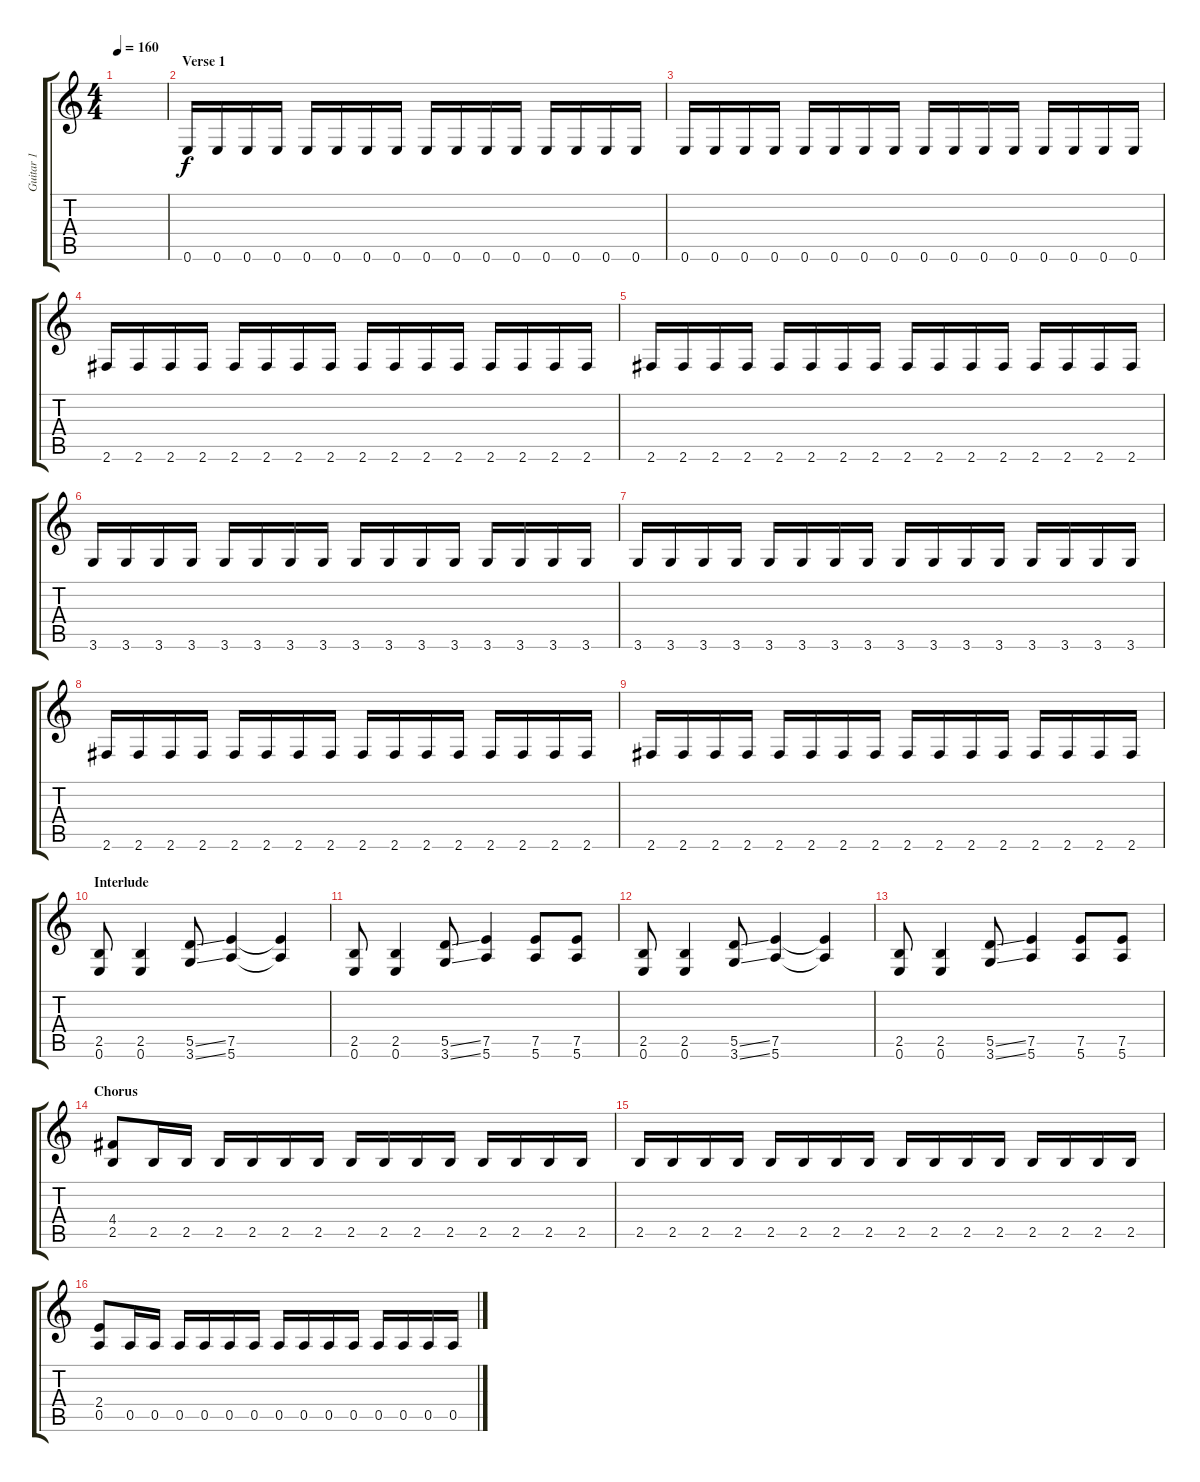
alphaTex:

\track ("Guitar 1" "Guitar 1") {instrument distortionguitar}
\staff {score tabs}
\tuning (E4 B3 G3 D3 A2 E2) {hide}
\ts (4 4)
\tempo 160
\clef g2
\ks c
|
\section ("" "Verse 1")
0.6.16 0.6.16 0.6.16 0.6.16 0.6.16 0.6.16 0.6.16 0.6.16 0.6.16 0.6.16 0.6.16 0.6.16 0.6.16 0.6.16 0.6.16 0.6.16 |
0.6.16 0.6.16 0.6.16 0.6.16 0.6.16 0.6.16 0.6.16 0.6.16 0.6.16 0.6.16 0.6.16 0.6.16 0.6.16 0.6.16 0.6.16 0.6.16 |
2.6.16 2.6.16 2.6.16 2.6.16 2.6.16 2.6.16 2.6.16 2.6.16 2.6.16 2.6.16 2.6.16 2.6.16 2.6.16 2.6.16 2.6.16 2.6.16 |
2.6.16 2.6.16 2.6.16 2.6.16 2.6.16 2.6.16 2.6.16 2.6.16 2.6.16 2.6.16 2.6.16 2.6.16 2.6.16 2.6.16 2.6.16 2.6.16 |
3.6.16 3.6.16 3.6.16 3.6.16 3.6.16 3.6.16 3.6.16 3.6.16 3.6.16 3.6.16 3.6.16 3.6.16 3.6.16 3.6.16 3.6.16 3.6.16 |
3.6.16 3.6.16 3.6.16 3.6.16 3.6.16 3.6.16 3.6.16 3.6.16 3.6.16 3.6.16 3.6.16 3.6.16 3.6.16 3.6.16 3.6.16 3.6.16 |
2.6.16 2.6.16 2.6.16 2.6.16 2.6.16 2.6.16 2.6.16 2.6.16 2.6.16 2.6.16 2.6.16 2.6.16 2.6.16 2.6.16 2.6.16 2.6.16 |
2.6.16 2.6.16 2.6.16 2.6.16 2.6.16 2.6.16 2.6.16 2.6.16 2.6.16 2.6.16 2.6.16 2.6.16 2.6.16 2.6.16 2.6.16 2.6.16 |
\section ("" "Interlude")
(2.5 0.6).8 (2.5 0.6).4 (5.5{ss} 3.6{ss}).8 (7.5 5.6).4 (7.5{t} 5.6{t}).4 |
(2.5 0.6).8 (2.5 0.6).4 (5.5{ss} 3.6{ss}).8 (7.5 5.6).4 (7.5 5.6).8 (7.5 5.6).8 |
(2.5 0.6).8 (2.5 0.6).4 (5.5{ss} 3.6{ss}).8 (7.5 5.6).4 (7.5{t} 5.6{t}).4 |
(2.5 0.6).8 (2.5 0.6).4 (5.5{ss} 3.6{ss}).8 (7.5 5.6).4 (7.5 5.6).8 (7.5 5.6).8 |
\section ("" "Chorus")
(4.4 2.5).8 2.5.16 2.5.16 2.5.16 2.5.16 2.5.16 2.5.16 2.5.16 2.5.16 2.5.16 2.5.16 2.5.16 2.5.16 2.5.16 2.5.16 |
2.5.16 2.5.16 2.5.16 2.5.16 2.5.16 2.5.16 2.5.16 2.5.16 2.5.16 2.5.16 2.5.16 2.5.16 2.5.16 2.5.16 2.5.16 2.5.16 |
(2.4 0.5).8 0.5.16 0.5.16 0.5.16 0.5.16 0.5.16 0.5.16 0.5.16 0.5.16 0.5.16 0.5.16 0.5.16 0.5.16 0.5.16 0.5.16
